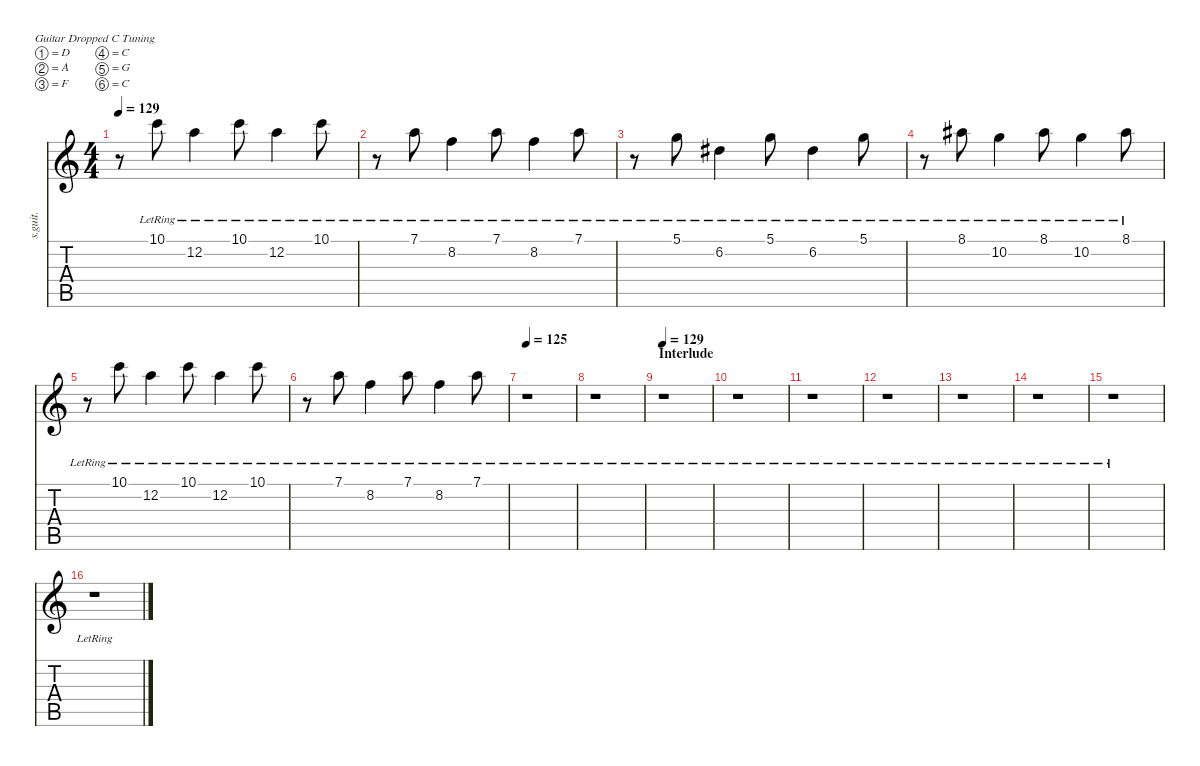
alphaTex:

\defaultSystemsLayout 4
\hideDynamics
\bracketExtendMode nobrackets
\track ("Daron Malakian | Acoustic Guitar" "s.guit.") {instrument acousticguitarsteel}
\staff {score tabs}
\tuning (D4 A3 F3 C3 G2 C2)
\ts (4 4)
\tempo 129
\clef g2
\ks c
r.8{dy mf} 10.1{lr}.8{lyrics (0 "") lyrics (1 "") lyrics (2 "") lyrics (3 "") lyrics (4 "")} 12.2{lr}.4{lyrics (0 "") lyrics (1 "") lyrics (2 "") lyrics (3 "") lyrics (4 "")} 10.1{lr}.8{lyrics (0 "") lyrics (1 "") lyrics (2 "") lyrics (3 "") lyrics (4 "")} 12.2{lr}.4{lyrics (0 "") lyrics (1 "") lyrics (2 "") lyrics (3 "") lyrics (4 "")} 10.1{lr}.8{lyrics (0 "") lyrics (1 "") lyrics (2 "") lyrics (3 "") lyrics (4 "")} |
r.8 7.1{lr}.8{lyrics (0 "") lyrics (1 "") lyrics (2 "") lyrics (3 "") lyrics (4 "")} 8.2{lr}.4{lyrics (0 "") lyrics (1 "") lyrics (2 "") lyrics (3 "") lyrics (4 "")} 7.1{lr}.8{lyrics (0 "") lyrics (1 "") lyrics (2 "") lyrics (3 "") lyrics (4 "")} 8.2{lr}.4{lyrics (0 "") lyrics (1 "") lyrics (2 "") lyrics (3 "") lyrics (4 "")} 7.1{lr}.8{lyrics (0 "") lyrics (1 "") lyrics (2 "") lyrics (3 "") lyrics (4 "")} |
r.8 5.1{lr}.8{lyrics (0 "") lyrics (1 "") lyrics (2 "") lyrics (3 "") lyrics (4 "")} 6.2{lr acc #}.4{lyrics (0 "") lyrics (1 "") lyrics (2 "") lyrics (3 "") lyrics (4 "")} 5.1{lr}.8{lyrics (0 "") lyrics (1 "") lyrics (2 "") lyrics (3 "") lyrics (4 "")} 6.2{lr acc #}.4{lyrics (0 "") lyrics (1 "") lyrics (2 "") lyrics (3 "") lyrics (4 "")} 5.1{lr}.8{lyrics (0 "") lyrics (1 "") lyrics (2 "") lyrics (3 "") lyrics (4 "")} |
r.8 8.1{lr acc #}.8{lyrics (0 "") lyrics (1 "") lyrics (2 "") lyrics (3 "") lyrics (4 "")} 10.2{lr}.4{lyrics (0 "") lyrics (1 "") lyrics (2 "") lyrics (3 "") lyrics (4 "")} 8.1{lr acc #}.8{lyrics (0 "") lyrics (1 "") lyrics (2 "") lyrics (3 "") lyrics (4 "")} 10.2{lr}.4{lyrics (0 "") lyrics (1 "") lyrics (2 "") lyrics (3 "") lyrics (4 "")} 8.1{lr acc #}.8{lyrics (0 "") lyrics (1 "") lyrics (2 "") lyrics (3 "") lyrics (4 "")} |
r.8 10.1{lr}.8{lyrics (0 "") lyrics (1 "") lyrics (2 "") lyrics (3 "") lyrics (4 "")} 12.2{lr}.4{lyrics (0 "") lyrics (1 "") lyrics (2 "") lyrics (3 "") lyrics (4 "")} 10.1{lr}.8{lyrics (0 "") lyrics (1 "") lyrics (2 "") lyrics (3 "") lyrics (4 "")} 12.2{lr}.4{lyrics (0 "") lyrics (1 "") lyrics (2 "") lyrics (3 "") lyrics (4 "")} 10.1{lr}.8{lyrics (0 "") lyrics (1 "") lyrics (2 "") lyrics (3 "") lyrics (4 "")} |
r.8 7.1{lr}.8{lyrics (0 "") lyrics (1 "") lyrics (2 "") lyrics (3 "") lyrics (4 "")} 8.2{lr}.4{lyrics (0 "") lyrics (1 "") lyrics (2 "") lyrics (3 "") lyrics (4 "")} 7.1{lr}.8{lyrics (0 "") lyrics (1 "") lyrics (2 "") lyrics (3 "") lyrics (4 "")} 8.2{lr}.4{lyrics (0 "") lyrics (1 "") lyrics (2 "") lyrics (3 "") lyrics (4 "")} 7.1{lr}.8{lyrics (0 "") lyrics (1 "") lyrics (2 "") lyrics (3 "") lyrics (4 "")} |
\tempo 125
r.1 |
r.1 |
\section ("" "Interlude")
\tempo 129
r.1 |
r.1 |
r.1 |
r.1 |
r.1 |
r.1 |
r.1 |
r.1
